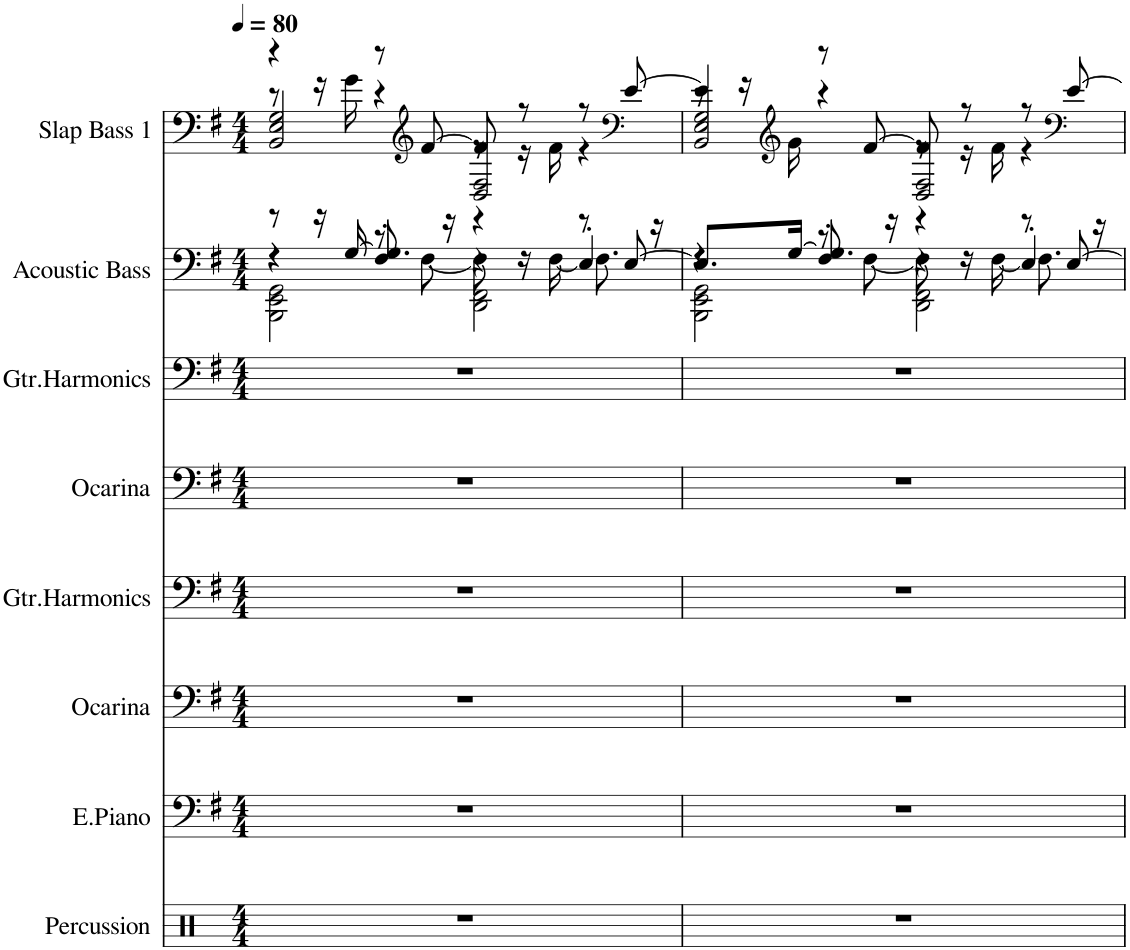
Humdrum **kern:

**kern	**kern	**kern	**kern	**kern	**kern	**kern	**kern
*part8	*part7	*part6	*part5	*part4	*part3	*part2	*part1
*staff8	*staff7	*staff6	*staff5	*staff4	*staff3	*staff2	*staff1
*I"Percussion	*I"E.Piano	*I"Ocarina	*I"Gtr.Harmonics	*I"Ocarina	*I"Gtr.Harmonics	*I"Acoustic Bass	*I"Slap Bass 1
*	*I'E.Pno	*I'Oc	*	*I'Oc	*	*I'Ac b	*
*clefX	*clefF4	*clefF4	*clefF4	*clefF4	*clefF4	*clefF4	*clefF4
*k[]	*k[f#]	*k[f#]	*k[f#]	*k[f#]	*k[f#]	*k[f#]	*k[f#]
*M4/4	*M4/4	*M4/4	*M4/4	*M4/4	*M4/4	*M4/4	*M4/4
*MM80	*MM80	*MM80	*MM80	*MM80	*MM80	*MM80	*MM80
=1	=1	=1	=1	=1	=1	=1	=1
*	*	*	*	*	*	*^	*^
*	*	*	*	*	*	*	*^	*	*^
*	*	*	*	*	*	*	*	*^	*	*	*
1r	1r	1r	1r	1r	1r	8r	4r	4r	2BBB\ 2EE\ 2GG\	4r	8r	2BB/ 2E/ 2G/
.	.	.	.	.	.	16r	.	.	.	.	16r	.
.	.	.	.	.	.	[16G/	.	.	.	.	16g\	.
.	.	.	.	.	.	8.G/]	8r	4F#'/	.	8r	4r	.
*	*	*	*	*	*	*	*	*	*	*clefG2	*	*
.	.	.	.	.	.	.	[8F#\	.	.	[8f#/	.	.
.	.	.	.	.	.	16r	.	.	.	.	.	.
.	.	.	.	.	.	4r	8F#\]	4r	2DD\ 2FF#\	8f#/]	8r	2D/ 2F#/
.	.	.	.	.	.	.	16r	.	.	8r	16r	.
.	.	.	.	.	.	.	[16F#\	.	.	.	16f#\	.
.	.	.	.	.	.	8r	8.F#\]	4E'/	.	8r	4r	.
*	*	*	*	*	*	*	*	*	*	*clefF4	*	*
.	.	.	.	.	.	[8E/	.	.	.	[8e/	.	.
.	.	.	.	.	.	.	16r	.	.	.	.	.
=2	=2	=2	=2	=2	=2	=2	=2	=2	=2	=2	=2	=2
1r	1r	1r	1r	1r	1r	8.E/L]	4r	4r	2BBB\ 2EE\ 2GG\	4e/]	8r	2BB/ 2E/ 2G/
.	.	.	.	.	.	.	.	.	.	.	16r	.
*	*	*	*	*	*	*	*	*	*	*clefG2	*	*
.	.	.	.	.	.	[16G/Jk	.	.	.	.	16g\	.
.	.	.	.	.	.	8.G/]	8r	4F#'/	.	8r	4r	.
.	.	.	.	.	.	.	[8F#\	.	.	[8f#/	.	.
.	.	.	.	.	.	16r	.	.	.	.	.	.
.	.	.	.	.	.	4r	8F#\]	4r	2DD\ 2FF#\	8f#/]	8r	2D/ 2F#/
.	.	.	.	.	.	.	16r	.	.	8r	16r	.
.	.	.	.	.	.	.	[16F#\	.	.	.	16f#\	.
.	.	.	.	.	.	8r	8.F#\]	4E'/	.	8r	4r	.
*	*	*	*	*	*	*	*	*	*	*clefF4	*	*
.	.	.	.	.	.	[8E/	.	.	.	[8e/	.	.
.	.	.	.	.	.	.	16r	.	.	.	.	.
*	*	*	*	*	*	*v	*v	*v	*v	*	*	*
*	*	*	*	*	*	*	*v	*v	*v
=	=	=	=	=	=	=	=
*-	*-	*-	*-	*-	*-	*-	*-
